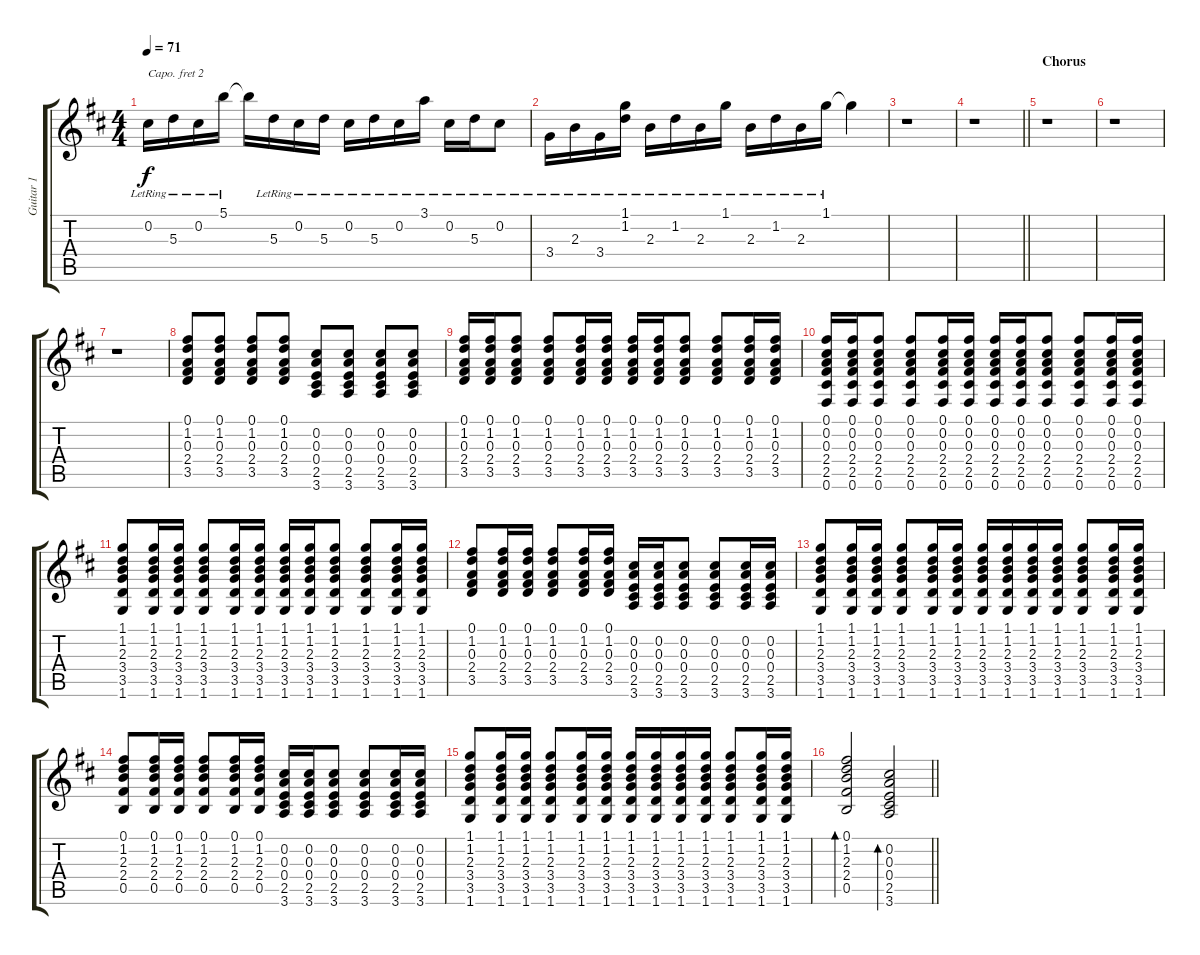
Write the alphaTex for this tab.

\track ("Guitar 1" "Guitar 1") {instrument acousticguitarsteel}
\staff {score tabs}
\capo 2
\tuning (E4 B3 G3 D3 A2 E2) {hide}
\ts (4 4)
\tempo 71
\clef g2
\ks bminor
0.2{lr}.16{dy f} 5.3{lr}.16 0.2{lr}.16 5.1{lr}.16 5.1{t}.16 5.3{lr}.16 0.2{lr}.16 5.3{lr}.16 0.2{lr}.16 5.3{lr}.16 0.2{lr}.16 3.1{lr}.16 0.2{lr}.16 5.3{lr}.16 0.2{lr}.8 |
3.4{lr}.16 2.3{lr}.16 3.4{lr}.16 (1.1{lr} 1.2{lr}).16 2.3{lr}.16 1.2{lr}.16 2.3{lr}.16 1.1{lr}.16 2.3{lr}.16 1.2{lr}.16 2.3{lr}.16 1.1{lr}.16 1.1{t}.4 |
r.1 |
\barLineRight lightlight
r.1 |
\section ("" "Chorus")
r.1 |
r.1 |
r.1 |
(0.1 1.2 0.3 2.4 3.5).8 (0.1 1.2 0.3 2.4 3.5).8 (0.1 1.2 0.3 2.4 3.5).8 (0.1 1.2 0.3 2.4 3.5).8 (0.2 0.3 0.4 2.5 3.6).8 (0.2 0.3 0.4 2.5 3.6).8 (0.2 0.3 0.4 2.5 3.6).8 (0.2 0.3 0.4 2.5 3.6).8 |
(0.1 1.2 0.3 2.4 3.5).16 (0.1 1.2 0.3 2.4 3.5).16 (0.1 1.2 0.3 2.4 3.5).8 (0.1 1.2 0.3 2.4 3.5).8 (0.1 1.2 0.3 2.4 3.5).16 (0.1 1.2 0.3 2.4 3.5).16 (0.1 1.2 0.3 2.4 3.5).16 (0.1 1.2 0.3 2.4 3.5).16 (0.1 1.2 0.3 2.4 3.5).8 (0.1 1.2 0.3 2.4 3.5).8 (0.1 1.2 0.3 2.4 3.5).16 (0.1 1.2 0.3 2.4 3.5).16 |
(0.1 0.2 0.3 2.4 2.5 0.6).16 (0.1 0.2 0.3 2.4 2.5 0.6).16 (0.1 0.2 0.3 2.4 2.5 0.6).8 (0.1 0.2 0.3 2.4 2.5 0.6).8 (0.1 0.2 0.3 2.4 2.5 0.6).16 (0.1 0.2 0.3 2.4 2.5 0.6).16 (0.1 0.2 0.3 2.4 2.5 0.6).16 (0.1 0.2 0.3 2.4 2.5 0.6).16 (0.1 0.2 0.3 2.4 2.5 0.6).8 (0.1 0.2 0.3 2.4 2.5 0.6).8 (0.1 0.2 0.3 2.4 2.5 0.6).16 (0.1 0.2 0.3 2.4 2.5 0.6).16 |
(1.1 1.2 2.3 3.4 3.5 1.6).8 (1.1 1.2 2.3 3.4 3.5 1.6).16 (1.1 1.2 2.3 3.4 3.5 1.6).16 (1.1 1.2 2.3 3.4 3.5 1.6).8 (1.1 1.2 2.3 3.4 3.5 1.6).16 (1.1 1.2 2.3 3.4 3.5 1.6).16 (1.1 1.2 2.3 3.4 3.5 1.6).16 (1.1 1.2 2.3 3.4 3.5 1.6).16 (1.1 1.2 2.3 3.4 3.5 1.6).8 (1.1 1.2 2.3 3.4 3.5 1.6).8 (1.1 1.2 2.3 3.4 3.5 1.6).16 (1.1 1.2 2.3 3.4 3.5 1.6).16 |
(0.1 1.2 0.3 2.4 3.5).8 (0.1 1.2 0.3 2.4 3.5).16 (0.1 1.2 0.3 2.4 3.5).16 (0.1 1.2 0.3 2.4 3.5).8 (0.1 1.2 0.3 2.4 3.5).16 (0.1 1.2 0.3 2.4 3.5).16 (0.2 0.3 0.4 2.5 3.6).16 (0.2 0.3 0.4 2.5 3.6).16 (0.2 0.3 0.4 2.5 3.6).8 (0.2 0.3 0.4 2.5 3.6).8 (0.2 0.3 0.4 2.5 3.6).16 (0.2 0.3 0.4 2.5 3.6).16 |
(1.1 1.2 2.3 3.4 3.5 1.6).8 (1.1 1.2 2.3 3.4 3.5 1.6).16 (1.1 1.2 2.3 3.4 3.5 1.6).16 (1.1 1.2 2.3 3.4 3.5 1.6).8 (1.1 1.2 2.3 3.4 3.5 1.6).16 (1.1 1.2 2.3 3.4 3.5 1.6).16 (1.1 1.2 2.3 3.4 3.5 1.6).16 (1.1 1.2 2.3 3.4 3.5 1.6).16 (1.1 1.2 2.3 3.4 3.5 1.6).16 (1.1 1.2 2.3 3.4 3.5 1.6).16 (1.1 1.2 2.3 3.4 3.5 1.6).8 (1.1 1.2 2.3 3.4 3.5 1.6).16 (1.1 1.2 2.3 3.4 3.5 1.6).16 |
(0.1 1.2 2.3 2.4 0.5).8 (0.1 1.2 2.3 2.4 0.5).16 (0.1 1.2 2.3 2.4 0.5).16 (0.1 1.2 2.3 2.4 0.5).8 (0.1 1.2 2.3 2.4 0.5).16 (0.1 1.2 2.3 2.4 0.5).16 (0.2 0.3 0.4 2.5 3.6).16 (0.2 0.3 0.4 2.5 3.6).16 (0.2 0.3 0.4 2.5 3.6).8 (0.2 0.3 0.4 2.5 3.6).8 (0.2 0.3 0.4 2.5 3.6).16 (0.2 0.3 0.4 2.5 3.6).16 |
(1.1 1.2 2.3 3.4 3.5 1.6).8 (1.1 1.2 2.3 3.4 3.5 1.6).16 (1.1 1.2 2.3 3.4 3.5 1.6).16 (1.1 1.2 2.3 3.4 3.5 1.6).8 (1.1 1.2 2.3 3.4 3.5 1.6).16 (1.1 1.2 2.3 3.4 3.5 1.6).16 (1.1 1.2 2.3 3.4 3.5 1.6).16 (1.1 1.2 2.3 3.4 3.5 1.6).16 (1.1 1.2 2.3 3.4 3.5 1.6).16 (1.1 1.2 2.3 3.4 3.5 1.6).16 (1.1 1.2 2.3 3.4 3.5 1.6).8 (1.1 1.2 2.3 3.4 3.5 1.6).16 (1.1 1.2 2.3 3.4 3.5 1.6).16 |
\barLineRight lightlight
(0.1 1.2 2.3 2.4 0.5).2{bd 120} (0.2 0.3 0.4 2.5 3.6).2{bd 120}
